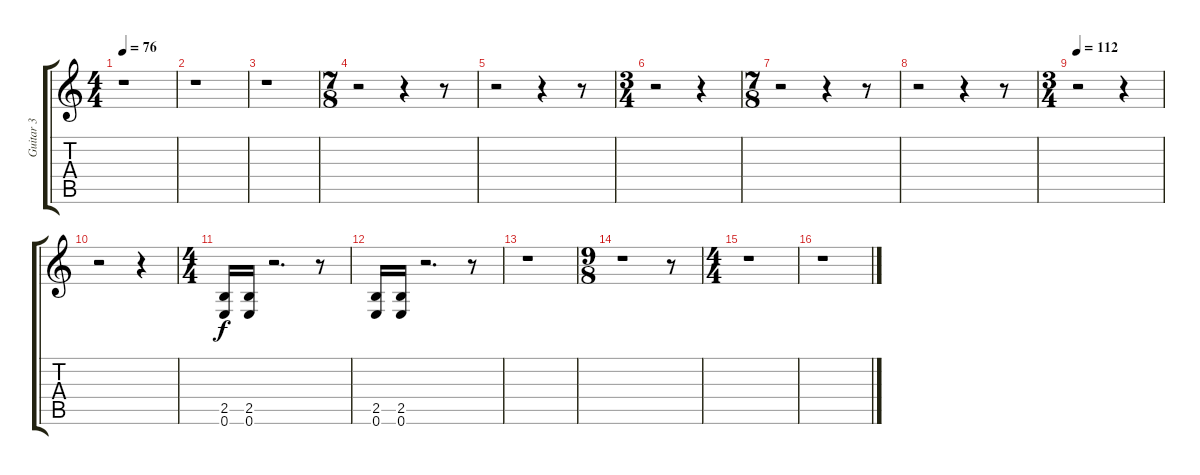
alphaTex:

\track ("Guitar 3" "Guitar 3") {instrument distortionguitar}
\staff {score tabs}
\tuning (E4 B3 G3 D3 A2 E2) {hide}
\ts (4 4)
\tempo 76
\clef g2
\ks c
r.1{dy f} |
r.1 |
r.1 |
\ts (7 8)
r.2 r.4 r.8 |
r.2 r.4 r.8 |
\ts (3 4)
r.2 r.4 |
\ts (7 8)
r.2 r.4 r.8 |
r.2 r.4 r.8 |
\ts (3 4)
\tempo 112
r.2 r.4 |
r.2 r.4 |
\ts (4 4)
(2.5 0.6).16 (2.5 0.6).16 r.2{d} r.8 |
(2.5 0.6).16 (2.5 0.6).16 r.2{d} r.8 |
r.1 |
\ts (9 8)
r.1 r.8 |
\ts (4 4)
r.1 |
r.1
